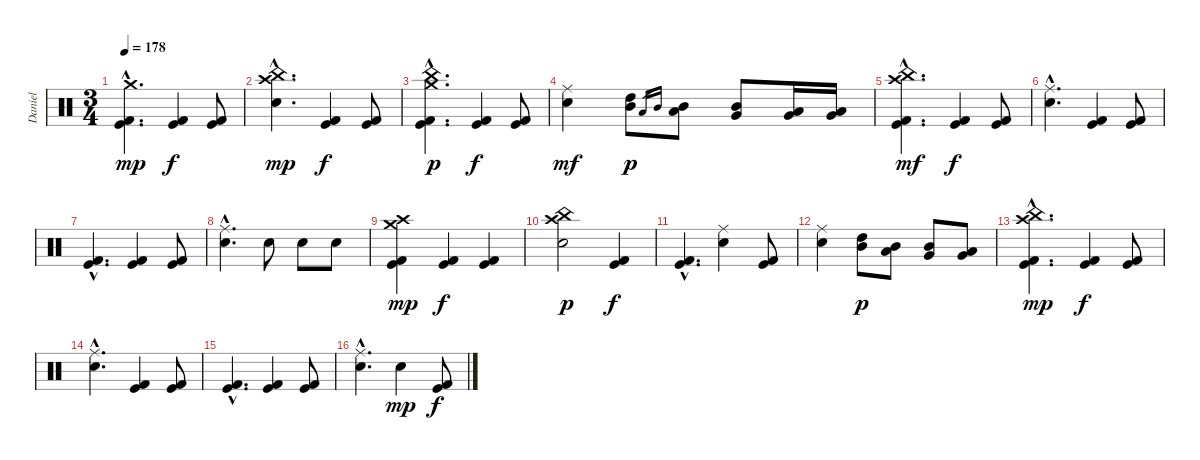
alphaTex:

\track ("Daniel" "Daniel") {instrument percussion}
\staff {score}
\articulation defaults
\ts (3 4)
\tempo 178
\clef neutral
\ks c
("Kick (hit)"{hac} "Kick (hit) 2"{hac} "Crash medium (hit)"{hac}).4{d dy mp} ("Kick (hit)" "Kick (hit) 2").4{dy f} ("Kick (hit)" "Kick (hit) 2").8 |
("Electric Snare (hit)"{hac} "China (hit)"{hac} "Crash high (hit)"{hac}).4{d dy mp} ("Kick (hit)" "Kick (hit) 2").4{dy f} ("Kick (hit)" "Kick (hit) 2").8 |
("Kick (hit)"{hac} "Kick (hit) 2"{hac} "Crash medium (hit)"{hac} "China (hit)"{hac}).4{d dy p} ("Kick (hit)" "Kick (hit) 2").4{dy f} ("Kick (hit)" "Kick (hit) 2").8 |
("Electric Snare (hit)" "Ride (middle)").4{dy mf} ("Mid Tom (hit)" "High Tom (hit)").8{dy p} "Low Tom (hit)".16{gr} "Mid Tom (hit)".16{gr} ("Low Tom (hit)" "Mid Tom (hit)").8 ("Very Low Tom (hit)" "Mid Tom (hit)").8 ("Very Low Tom (hit)" "Low Tom (hit)").16 ("Very Low Tom (hit)" "Low Tom (hit)").16 |
("Kick (hit)"{hac} "Kick (hit) 2"{hac} "China (hit)"{hac} "Crash high (hit)"{hac}).4{d dy mf} ("Kick (hit)" "Kick (hit) 2").4{dy f} ("Kick (hit)" "Kick (hit) 2").8 |
("Electric Snare (hit)"{hac} "Ride (middle)"{hac}).4{d} ("Kick (hit)" "Kick (hit) 2").4 ("Kick (hit)" "Kick (hit) 2").8 |
("Kick (hit)"{hac} "Kick (hit) 2"{hac}).4{d} ("Kick (hit)" "Kick (hit) 2").4 ("Kick (hit)" "Kick (hit) 2").8 |
("Electric Snare (hit)"{hac} "Ride (middle)"{hac}).4{d} "Electric Snare (hit)".8 "Electric Snare (hit)".8 "Electric Snare (hit)".8 |
("Kick (hit)" "Kick (hit) 2" "Crash high (hit)" "Crash medium (hit)").4{dy mp} ("Kick (hit)" "Kick (hit) 2").4{dy f} ("Kick (hit)" "Kick (hit) 2").4 |
("Electric Snare (hit)" "Crash high (hit)" "China (hit)").2{dy p} ("Kick (hit)" "Kick (hit) 2").4{dy f} |
("Kick (hit)"{hac} "Kick (hit) 2"{hac}).4{d} ("Electric Snare (hit)" "Ride (middle)").4 ("Kick (hit)" "Kick (hit) 2").8 |
("Electric Snare (hit)" "Ride (middle)").4 ("Mid Tom (hit)" "High Tom (hit)").8{dy p} ("Low Tom (hit)" "Mid Tom (hit)").8 ("Very Low Tom (hit)" "Mid Tom (hit)").8 ("Very Low Tom (hit)" "Low Tom (hit)").8 |
("Kick (hit)"{hac} "Kick (hit) 2"{hac} "China (hit)"{hac} "Crash high (hit)"{hac}).4{d dy mp} ("Kick (hit)" "Kick (hit) 2").4{dy f} ("Kick (hit)" "Kick (hit) 2").8 |
("Electric Snare (hit)"{hac} "Ride (middle)"{hac}).4{d} ("Kick (hit)" "Kick (hit) 2").4 ("Kick (hit)" "Kick (hit) 2").8 |
("Kick (hit)"{hac} "Kick (hit) 2"{hac}).4{d} ("Kick (hit)" "Kick (hit) 2").4 ("Kick (hit)" "Kick (hit) 2").8 |
("Electric Snare (hit)"{hac} "Ride (middle)"{hac}).4{d} "Electric Snare (hit)".4{dy mp} ("Kick (hit)" "Kick (hit) 2").8{dy f}
